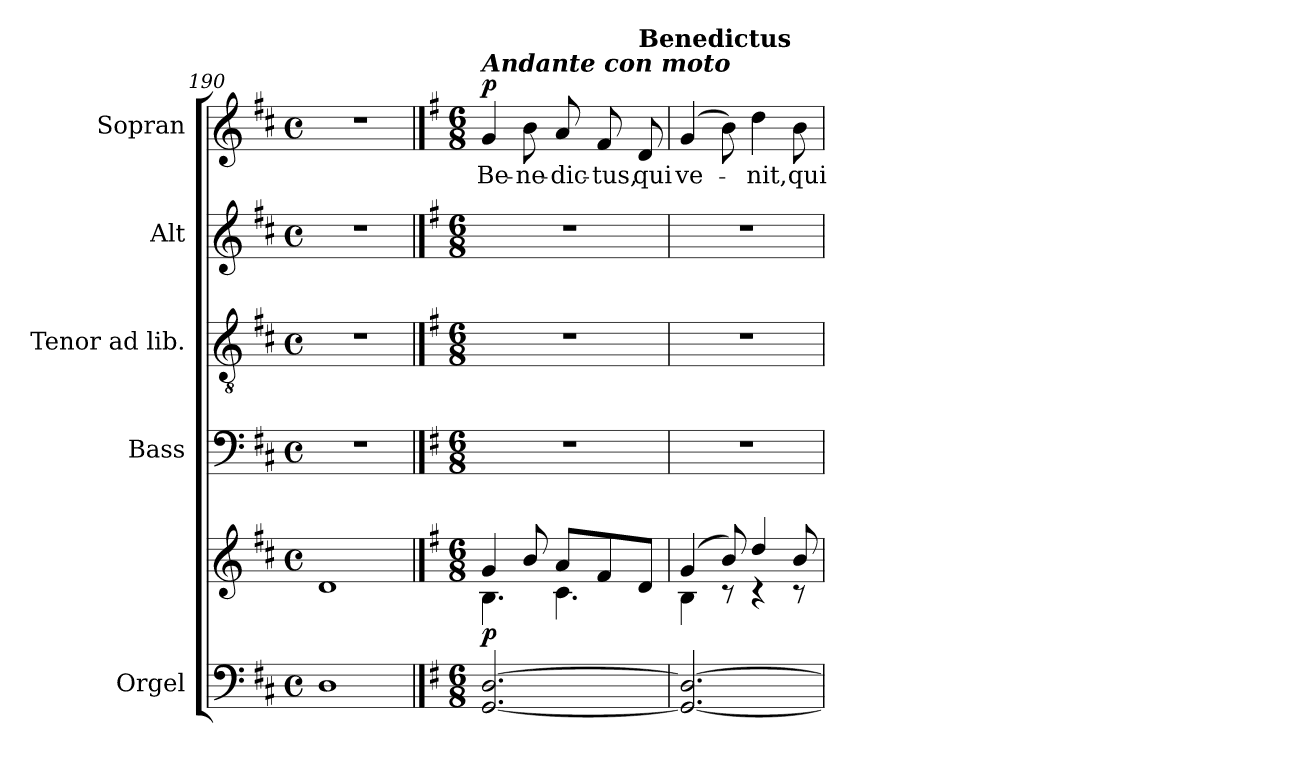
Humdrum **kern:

**kern	**kern	**dynam	**kern	**kern	**kern	**kern	**text	**dynam
*part5	*part5	*part5	*part4	*part3	*part2	*part1	*part1	*part1
*staff6	*staff5	*staff5/6	*staff4	*staff3	*staff2	*staff1	*staff1	*staff1
*I"Orgel	*	*	*I"Bass	*I"Tenor ad lib.	*I"Alt	*I"Sopran	*	*
*I'Org.	*	*	*I'B.	*I'T.	*I'A.	*I'S.	*	*
*clefF4	*clefG2	*	*clefF4	*clefGv2	*clefG2	*clefG2	*	*
*k[f#c#]	*k[f#c#]	*	*k[f#c#]	*k[f#c#]	*k[f#c#]	*k[f#c#]	*	*
*D:	*D:	*	*D:	*D:	*D:	*D:	*	*
*M4/4	*M4/4	*	*M4/4	*M4/4	*M4/4	*M4/4	*	*
*met(c)	*met(c)	*	*met(c)	*met(c)	*met(c)	*met(c)	*	*
=190	=190	=190	=190	=190	=190	=190	=190	=190
1D	1d	.	1r	1r	1r	1r	.	.
!!LO:PB:g=z
==191	==191	==191	==191	==191	==191	==191	==191	==191
*k[f#]	*k[f#]	*	*k[f#]	*k[f#]	*k[f#]	*k[f#]	*	*
*G:	*G:	*	*G:	*G:	*G:	*G:	*	*
*M6/8	*M6/8	*	*M6/8	*M6/8	*M6/8	*M6/8	*	*
*	*^	*	*	*	*	*	*	*
!	!	!	!	!	!	!	!LO:TX:a:Bi:t=Andante con moto	!	!
!	!	!	!LO:DY:b	!	!	!	!	!LO:LY:b	!LO:DY:a
[2.GG/ [2.D/	4g/	4.B\	p	2.r	2.r	2.r	4g/	Be-	p
!	!	!	!	!	!	!	!	!LO:LY:b	!
.	8b/	.	.	.	.	.	8b\	-ne-	.
!	!	!	!	!	!	!	!	!LO:LY:b	!
.	8a/L	4.c\	.	.	.	.	8a/	-dic-	.
!	!	!	!	!	!	!	!	!LO:LY:b	!
.	8f#/	.	.	.	.	.	8f#/	-tus,	.
!	!	!	!	!	!	!	!LO:TX:a:B:t=Benedictus	!	!
!	!	!	!	!	!	!	!	!LO:LY:b	!
.	8d/J	.	.	.	.	.	8d/	qui	.
=192	=192	=192	=192	=192	=192	=192	=192	=192	=192
!	!	!	!	!	!	!	!	!LO:LY:b	!
2.GG/_ 2.D/_	(4g/	4B\	.	2.r	2.r	2.r	(4g/	ve-	.
.	8b/)	8rc	.	.	.	.	8b\)	.	.
!	!	!	!	!	!	!	!	!LO:LY:b	!
.	4dd/	4rc	.	.	.	.	4dd\	-nit,	.
!	!	!	!	!	!	!	!	!LO:LY:b	!
.	8b/	8rc	.	.	.	.	8b\	qui	.
*	*v	*v	*	*	*	*	*	*	*
=	=	=	=	=	=	=	=	=
*-	*-	*-	*-	*-	*-	*-	*-	*-
